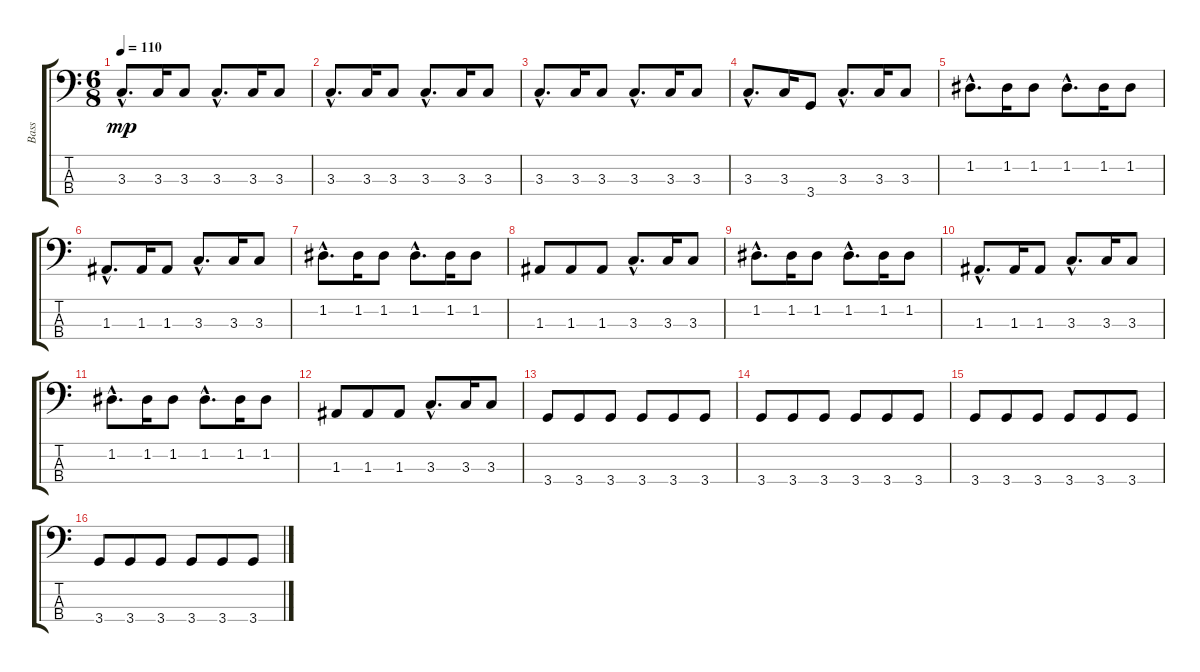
\track ("Bass" "Bass") {instrument fretlessbass}
\staff {score tabs}
\tuning (G2 D2 A1 E1) {hide}
\ts (6 8)
\tempo 110
\clef f4
\ks c
3.3{hac}.8{d dy mp} 3.3.16 3.3.8 3.3{hac}.8{d} 3.3.16 3.3.8 |
3.3{hac}.8{d} 3.3.16 3.3.8 3.3{hac}.8{d} 3.3.16 3.3.8 |
3.3{hac}.8{d} 3.3.16 3.3.8 3.3{hac}.8{d} 3.3.16 3.3.8 |
3.3{hac}.8{d} 3.3.16 3.4.8 3.3{hac}.8{d} 3.3.16 3.3.8 |
1.2{hac}.8{d} 1.2.16 1.2.8 1.2{hac}.8{d} 1.2.16 1.2.8 |
1.3{hac}.8{d} 1.3.16 1.3.8 3.3{hac}.8{d} 3.3.16 3.3.8 |
1.2{hac}.8{d} 1.2.16 1.2.8 1.2{hac}.8{d} 1.2.16 1.2.8 |
1.3.8 1.3.8 1.3.8 3.3{hac}.8{d} 3.3.16 3.3.8 |
1.2{hac}.8{d} 1.2.16 1.2.8 1.2{hac}.8{d} 1.2.16 1.2.8 |
1.3{hac}.8{d} 1.3.16 1.3.8 3.3{hac}.8{d} 3.3.16 3.3.8 |
1.2{hac}.8{d} 1.2.16 1.2.8 1.2{hac}.8{d} 1.2.16 1.2.8 |
1.3.8 1.3.8 1.3.8 3.3{hac}.8{d} 3.3.16 3.3.8 |
3.4.8 3.4.8 3.4.8 3.4.8 3.4.8 3.4.8 |
3.4.8 3.4.8 3.4.8 3.4.8 3.4.8 3.4.8 |
3.4.8 3.4.8 3.4.8 3.4.8 3.4.8 3.4.8 |
3.4.8 3.4.8 3.4.8 3.4.8 3.4.8 3.4.8
